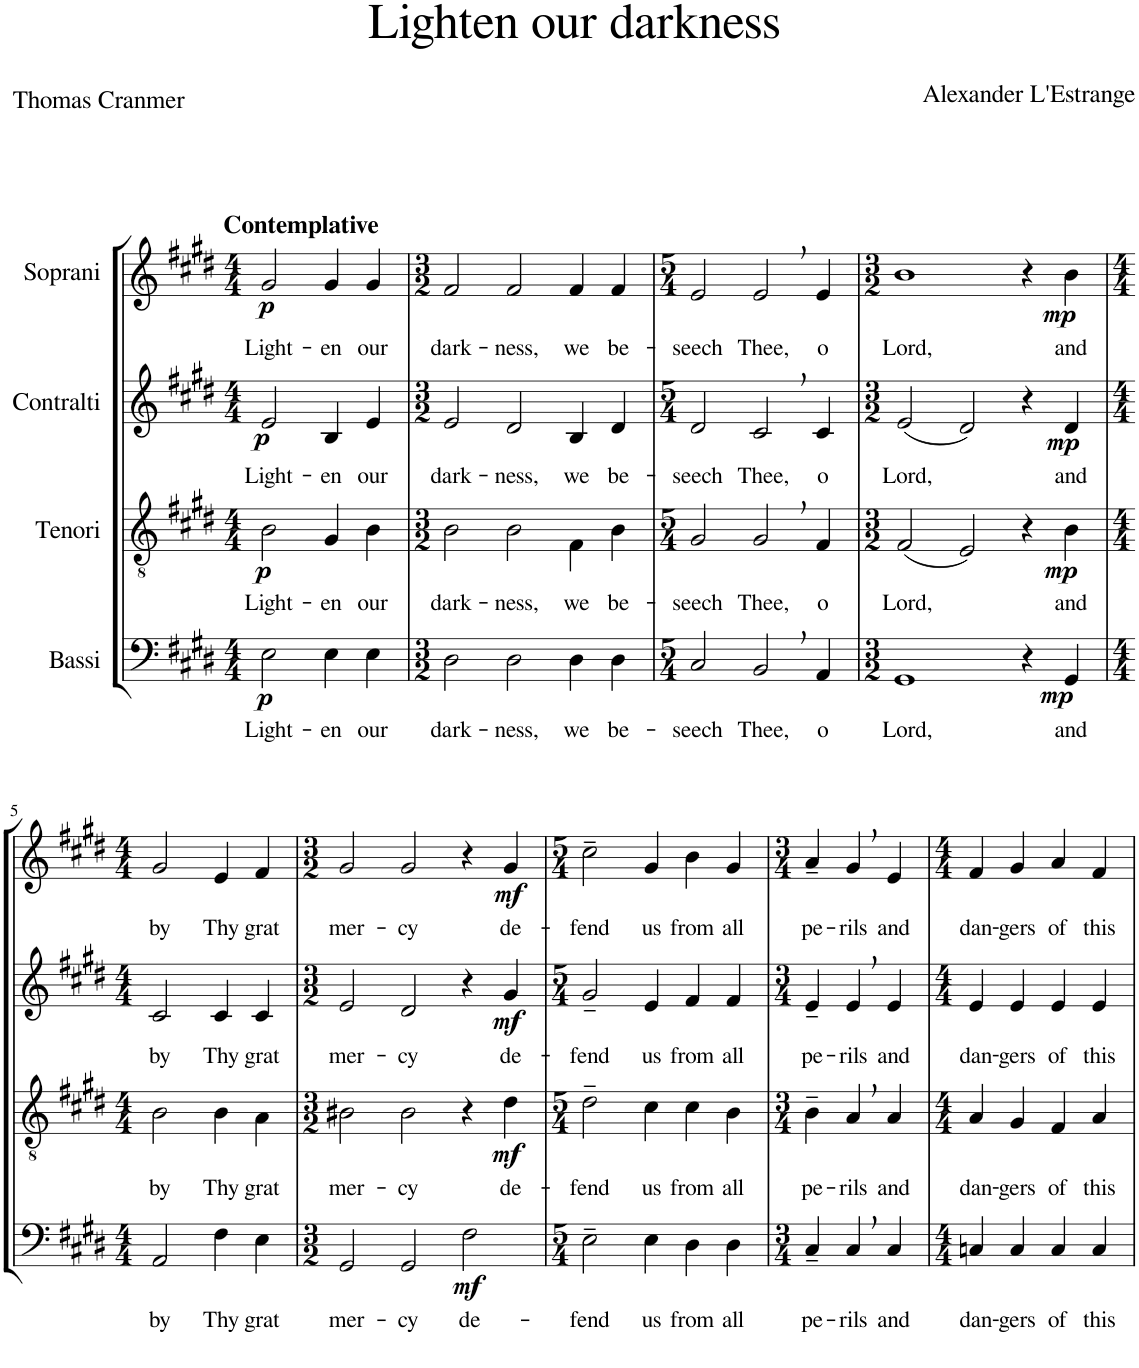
**kern	**text	**dynam	**kern	**text	**dynam	**kern	**text	**dynam	**kern	**text	**dynam
*part4	*part4	*part4	*part3	*part3	*part3	*part2	*part2	*part2	*part1	*part1	*part1
*staff4	*staff4	*staff4	*staff3	*staff3	*staff3	*staff2	*staff2	*staff2	*staff1	*staff1	*staff1
*I"Bassi	*	*	*I"Tenori	*	*	*I"Contralti	*	*	*I"Soprani	*	*
*clefF4	*	*	*clefGv2	*	*	*clefG2	*	*	*clefG2	*	*
*	*	*	*	*	*	*	*	*	*Trd1c2	*	*
*k[f#c#g#d#]	*	*	*k[f#c#g#d#]	*	*	*k[f#c#g#d#]	*	*	*k[f#c#g#d#]	*	*
*E:	*	*	*E:	*	*	*E:	*	*	*E:	*	*
*M4/4	*	*	*M4/4	*	*	*M4/4	*	*	*M4/4	*	*
=1	=1	=1	=1	=1	=1	=1	=1	=1	=1	=1	=1
!	!	!	!	!	!	!	!	!	!LO:TX:a:B:t=Contemplative	!	!
!	!LO:LY:b	!LO:DY:b	!	!LO:LY:b	!LO:DY:b	!	!LO:LY:b	!LO:DY:b	!	!LO:LY:b	!LO:DY:b
2E\	Light-	p	2B\	Light-	p	2e/	Light-	p	2g#/	Light-	p
!	!LO:LY:b	!	!	!LO:LY:b	!	!	!LO:LY:b	!	!	!LO:LY:b	!
4E\	-en	.	4G#/	-en	.	4B/	-en	.	4g#/	-en	.
!	!LO:LY:b	!	!	!LO:LY:b	!	!	!LO:LY:b	!	!	!LO:LY:b	!
4E\	our	.	4B\	our	.	4e/	our	.	4g#/	our	.
=2	=2	=2	=2	=2	=2	=2	=2	=2	=2	=2	=2
*M3/2	*	*	*M3/2	*	*	*M3/2	*	*	*M3/2	*	*
!	!LO:LY:b	!	!	!LO:LY:b	!	!	!LO:LY:b	!	!	!LO:LY:b	!
2D#\	dark-	.	2B\	dark-	.	2e/	dark-	.	2f#/	dark-	.
!	!LO:LY:b	!	!	!LO:LY:b	!	!	!LO:LY:b	!	!	!LO:LY:b	!
2D#\	-ness,	.	2B\	-ness,	.	2d#/	-ness,	.	2f#/	-ness,	.
!	!LO:LY:b	!	!	!LO:LY:b	!	!	!LO:LY:b	!	!	!LO:LY:b	!
4D#\	we	.	4F#\	we	.	4B/	we	.	4f#/	we	.
!	!LO:LY:b	!	!	!LO:LY:b	!	!	!LO:LY:b	!	!	!LO:LY:b	!
4D#\	be-	.	4B\	be-	.	4d#/	be-	.	4f#/	be-	.
=3	=3	=3	=3	=3	=3	=3	=3	=3	=3	=3	=3
*M5/4	*	*	*M5/4	*	*	*M5/4	*	*	*M5/4	*	*
!	!LO:LY:b	!	!	!LO:LY:b	!	!	!LO:LY:b	!	!	!LO:LY:b	!
2C#/	-seech	.	2G#/	-seech	.	2d#/	-seech	.	2e/	-seech	.
!	!LO:LY:b	!	!	!LO:LY:b	!	!	!LO:LY:b	!	!	!LO:LY:b	!
2BB,/	Thee,	.	2G#,/	Thee,	.	2c#,/	Thee,	.	2e,/	Thee,	.
!	!LO:LY:b	!	!	!LO:LY:b	!	!	!LO:LY:b	!	!	!LO:LY:b	!
4AA/	o	.	4F#/	o	.	4c#/	o	.	4e/	o	.
=4	=4	=4	=4	=4	=4	=4	=4	=4	=4	=4	=4
*M3/2	*	*	*M3/2	*	*	*M3/2	*	*	*M3/2	*	*
!	!LO:LY:b	!	!	!LO:LY:b	!	!	!LO:LY:b	!	!	!LO:LY:b	!
1GG#	Lord,	.	(2F#/	Lord,	.	(2e/	Lord,	.	1b	Lord,	.
.	.	.	2E/)	.	.	2d#/)	.	.	.	.	.
4r	.	.	4r	.	.	4r	.	.	4r	.	.
!	!LO:LY:b	!LO:DY:b	!	!LO:LY:b	!LO:DY:b	!	!LO:LY:b	!LO:DY:b	!	!LO:LY:b	!LO:DY:b
4GG#/	and	mp	4B\	and	mp	4d#/	and	mp	4b\	and	mp
!!LO:LB:g=z
=5	=5	=5	=5	=5	=5	=5	=5	=5	=5	=5	=5
*M4/4	*	*	*M4/4	*	*	*M4/4	*	*	*M4/4	*	*
!	!LO:LY:b	!	!	!LO:LY:b	!	!	!LO:LY:b	!	!	!LO:LY:b	!
2AA/	by	.	2B\	by	.	2c#/	by	.	2g#/	by	.
!	!LO:LY:b	!	!	!LO:LY:b	!	!	!LO:LY:b	!	!	!LO:LY:b	!
4F#\	Thy	.	4B\	Thy	.	4c#/	Thy	.	4e/	Thy	.
!	!LO:LY:b	!	!	!LO:LY:b	!	!	!LO:LY:b	!	!	!LO:LY:b	!
4E\	grat	.	4A\	grat	.	4c#/	grat	.	4f#/	grat	.
=6	=6	=6	=6	=6	=6	=6	=6	=6	=6	=6	=6
*M3/2	*	*	*M3/2	*	*	*M3/2	*	*	*M3/2	*	*
!	!LO:LY:b	!	!	!LO:LY:b	!	!	!LO:LY:b	!	!	!LO:LY:b	!
2GG#/	mer-	.	2B#X\	mer-	.	2e/	mer-	.	2g#/	mer-	.
!	!LO:LY:b	!	!	!LO:LY:b	!	!	!LO:LY:b	!	!	!LO:LY:b	!
2GG#/	-cy	.	2B#\	-cy	.	2d#/	-cy	.	2g#/	-cy	.
!	!LO:LY:b	!LO:DY:b	!	!	!	!	!	!	!	!	!
2F#\	de-	mf	4r	.	.	4r	.	.	4r	.	.
!	!	!	!	!LO:LY:b	!LO:DY:b	!	!LO:LY:b	!LO:DY:b	!	!LO:LY:b	!LO:DY:b
.	.	.	4d#\	de-	mf	4g#/	de-	mf	4g#/	de-	mf
=7	=7	=7	=7	=7	=7	=7	=7	=7	=7	=7	=7
*M5/4	*	*	*M5/4	*	*	*M5/4	*	*	*M5/4	*	*
!	!LO:LY:b	!	!	!LO:LY:b	!	!	!LO:LY:b	!	!	!LO:LY:b	!
2E~\	-fend	.	2d#~\	-fend	.	2g#~/	-fend	.	2cc#~\	-fend	.
!	!LO:LY:b	!	!	!LO:LY:b	!	!	!LO:LY:b	!	!	!LO:LY:b	!
4E\	us	.	4c#\	us	.	4e/	us	.	4g#/	us	.
!	!LO:LY:b	!	!	!LO:LY:b	!	!	!LO:LY:b	!	!	!LO:LY:b	!
4D#\	from	.	4c#\	from	.	4f#/	from	.	4b\	from	.
!	!LO:LY:b	!	!	!LO:LY:b	!	!	!LO:LY:b	!	!	!LO:LY:b	!
4D#\	all	.	4B\	all	.	4f#/	all	.	4g#/	all	.
=8	=8	=8	=8	=8	=8	=8	=8	=8	=8	=8	=8
*M3/4	*	*	*M3/4	*	*	*M3/4	*	*	*M3/4	*	*
!	!LO:LY:b	!	!	!LO:LY:b	!	!	!LO:LY:b	!	!	!LO:LY:b	!
4C#~/	pe-	.	4B~\	pe-	.	4e~/	pe-	.	4a~/	pe-	.
!	!LO:LY:b	!	!	!LO:LY:b	!	!	!LO:LY:b	!	!	!LO:LY:b	!
4C#,/	-rils	.	4A,/	-rils	.	4e,/	-rils	.	4g#,/	-rils	.
!	!LO:LY:b	!	!	!LO:LY:b	!	!	!LO:LY:b	!	!	!LO:LY:b	!
4C#/	and	.	4A/	and	.	4e/	and	.	4e/	and	.
=9	=9	=9	=9	=9	=9	=9	=9	=9	=9	=9	=9
*M4/4	*	*	*M4/4	*	*	*M4/4	*	*	*M4/4	*	*
!	!LO:LY:b	!	!	!LO:LY:b	!	!	!LO:LY:b	!	!	!LO:LY:b	!
4Cn/	dan-	.	4A/	dan-	.	4e/	dan-	.	4f#/	dan-	.
!	!LO:LY:b	!	!	!LO:LY:b	!	!	!LO:LY:b	!	!	!LO:LY:b	!
4C/	-gers	.	4G#/	-gers	.	4e/	-gers	.	4g#/	-gers	.
!	!LO:LY:b	!	!	!LO:LY:b	!	!	!LO:LY:b	!	!	!LO:LY:b	!
4C/	of	.	4F#/	of	.	4e/	of	.	4a/	of	.
!	!LO:LY:b	!	!	!LO:LY:b	!	!	!LO:LY:b	!	!	!LO:LY:b	!
4C/	this	.	4A/	this	.	4e/	this	.	4f#/	this	.
=	=	=	=	=	=	=	=	=	=	=	=
*-	*-	*-	*-	*-	*-	*-	*-	*-	*-	*-	*-
